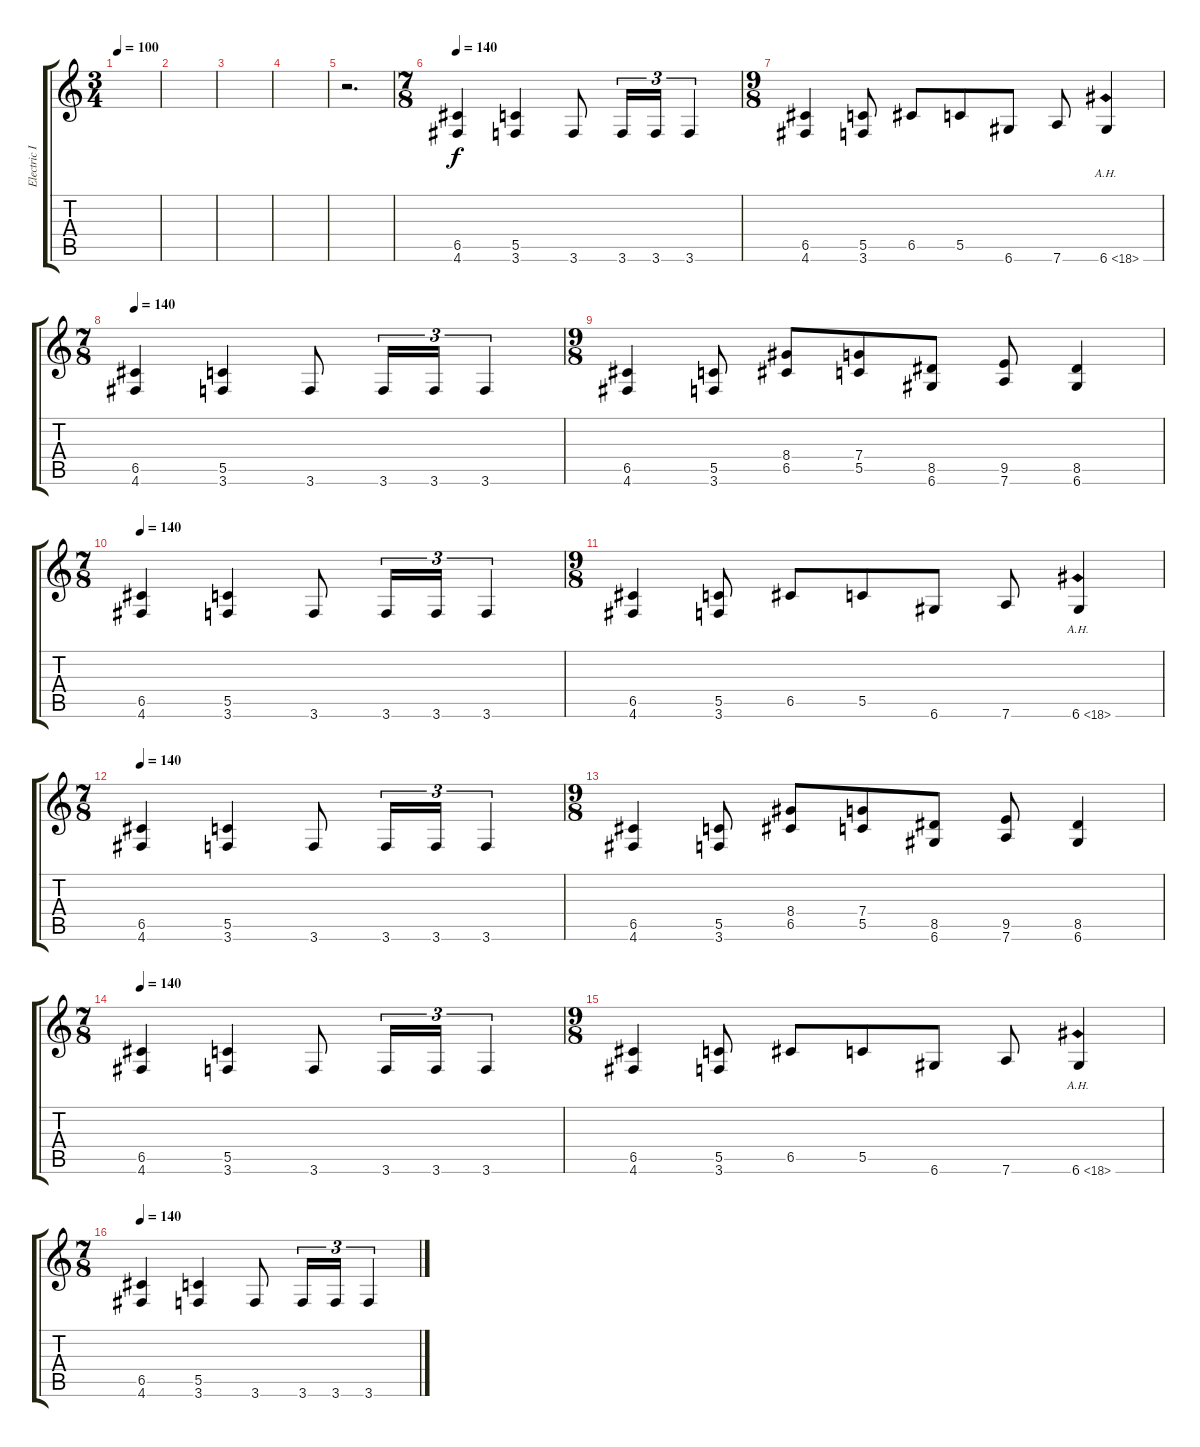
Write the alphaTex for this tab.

\track ("Electric II" "Electric I") {instrument distortionguitar}
\staff {score tabs}
\tuning (D4 A3 F3 C3 G2 D2) {hide}
\ts (3 4)
\tempo 100
\clef g2
\ks c
|
|
|
|
r.2{d} |
\ts (7 8)
\tempo 140
(6.5 4.6).4 (5.5 3.6).4 3.6.8 3.6.16{tu (3 2)} 3.6.16{tu (3 2)} 3.6.4{tu (3 2)} |
\ts (9 8)
(6.5 4.6).4 (5.5 3.6).8 6.5.8 5.5.8 6.6.8 7.6.8 6.6{ah 12}.4 |
\ts (7 8)
\tempo 140
(6.5 4.6).4 (5.5 3.6).4 3.6.8 3.6.16{tu (3 2)} 3.6.16{tu (3 2)} 3.6.4{tu (3 2)} |
\ts (9 8)
(6.5 4.6).4 (5.5 3.6).8 (8.4 6.5).8 (7.4 5.5).8 (8.5 6.6).8 (9.5 7.6).8 (8.5 6.6).4 |
\ts (7 8)
\tempo 140
(6.5 4.6).4 (5.5 3.6).4 3.6.8 3.6.16{tu (3 2)} 3.6.16{tu (3 2)} 3.6.4{tu (3 2)} |
\ts (9 8)
(6.5 4.6).4 (5.5 3.6).8 6.5.8 5.5.8 6.6.8 7.6.8 6.6{ah 12}.4 |
\ts (7 8)
\tempo 140
(6.5 4.6).4 (5.5 3.6).4 3.6.8 3.6.16{tu (3 2)} 3.6.16{tu (3 2)} 3.6.4{tu (3 2)} |
\ts (9 8)
(6.5 4.6).4 (5.5 3.6).8 (8.4 6.5).8 (7.4 5.5).8 (8.5 6.6).8 (9.5 7.6).8 (8.5 6.6).4 |
\ts (7 8)
\tempo 140
(6.5 4.6).4 (5.5 3.6).4 3.6.8 3.6.16{tu (3 2)} 3.6.16{tu (3 2)} 3.6.4{tu (3 2)} |
\ts (9 8)
(6.5 4.6).4 (5.5 3.6).8 6.5.8 5.5.8 6.6.8 7.6.8 6.6{ah 12}.4 |
\ts (7 8)
\tempo 140
(6.5 4.6).4 (5.5 3.6).4 3.6.8 3.6.16{tu (3 2)} 3.6.16{tu (3 2)} 3.6.4{tu (3 2)}
